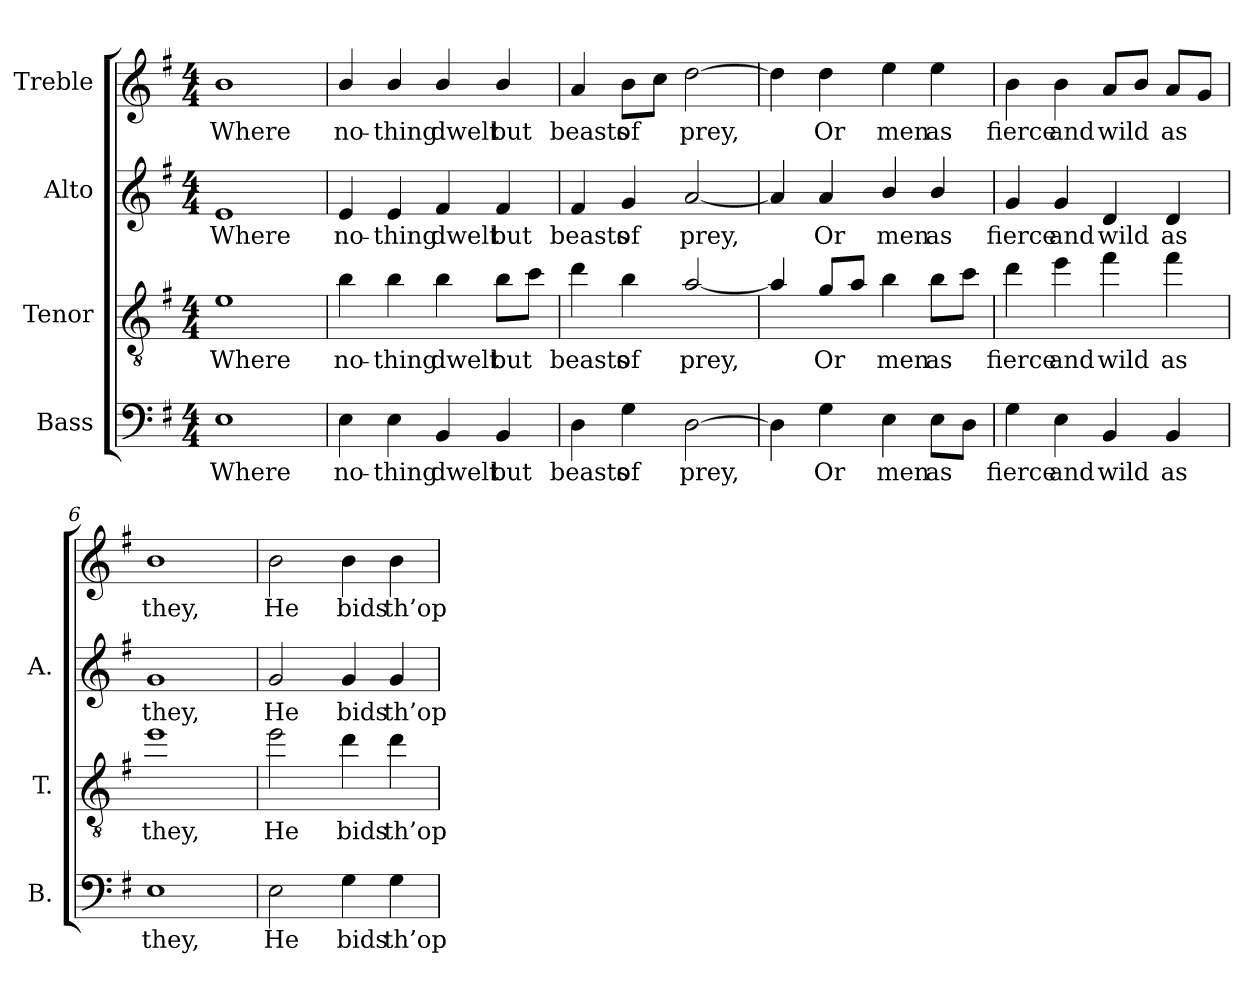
**kern	**text	**kern	**text	**kern	**text	**kern	**text
*part4	*part4	*part3	*part3	*part2	*part2	*part1	*part1
*staff4	*staff4	*staff3	*staff3	*staff2	*staff2	*staff1	*staff1
*I"Bass	*	*I"Tenor	*	*I"Alto	*	*I"Treble	*
*I'B.	*	*I'T.	*	*I'A.	*	*	*
*clefF4	*	*clefGv2	*	*clefG2	*	*clefG2	*
*	*	*ITrd7c12	*	*	*	*	*
*k[f#]	*	*k[f#]	*	*k[f#]	*	*k[f#]	*
*e:	*	*e:	*	*e:	*	*e:	*
*M4/4	*	*M4/4	*	*M4/4	*	*M4/4	*
=1	=1	=1	=1	=1	=1	=1	=1
!	!LO:LY:b	!	!	!	!	!	!
!	!	!	!LO:LY:b	!	!	!	!
!	!	!	!	!	!LO:LY:b	!	!
!	!	!	!	!	!	!	!LO:LY:b
1E	Where	1E	Where	1e	Where	1b	Where
=2	=2	=2	=2	=2	=2	=2	=2
!	!LO:LY:b	!	!	!	!	!	!
!	!	!	!LO:LY:b	!	!	!	!
!	!	!	!	!	!LO:LY:b	!	!
!	!	!	!	!	!	!	!LO:LY:b
4E\	no-	4B\	no-	4e/	no-	4b/	no-
!	!LO:LY:b	!	!	!	!	!	!
!	!	!	!LO:LY:b	!	!	!	!
!	!	!	!	!	!LO:LY:b	!	!
!	!	!	!	!	!	!	!LO:LY:b
4E\	-thing	4B\	-thing	4e/	-thing	4b/	-thing
!	!LO:LY:b	!	!	!	!	!	!
!	!	!	!LO:LY:b	!	!	!	!
!	!	!	!	!	!LO:LY:b	!	!
!	!	!	!	!	!	!	!LO:LY:b
4BB/	dwelt	4B\	dwelt	4f#/	dwelt	4b/	dwelt
!	!LO:LY:b	!	!	!	!	!	!
!	!	!	!LO:LY:b	!	!	!	!
!	!	!	!	!	!LO:LY:b	!	!
!	!	!	!	!	!	!	!LO:LY:b
4BB/	but	8B\L	but	4f#/	but	4b/	but
.	.	8c\J	.	.	.	.	.
=3	=3	=3	=3	=3	=3	=3	=3
!	!LO:LY:b	!	!	!	!	!	!
!	!	!	!LO:LY:b	!	!	!	!
!	!	!	!	!	!LO:LY:b	!	!
!	!	!	!	!	!	!	!LO:LY:b
4D\	beasts	4d\	beasts	4f#/	beasts	4a/	beasts
!	!LO:LY:b	!	!	!	!	!	!
!	!	!	!LO:LY:b	!	!	!	!
!	!	!	!	!	!LO:LY:b	!	!
!	!	!	!	!	!	!	!LO:LY:b
4G\	of	4B\	of	4g/	of	8b\L	of
.	.	.	.	.	.	8cc\J	.
!	!LO:LY:b	!	!	!	!	!	!
!	!	!	!LO:LY:b	!	!	!	!
!	!	!	!	!	!LO:LY:b	!	!
!	!	!	!	!	!	!	!LO:LY:b
[>2D\	prey,	[<2A/	prey,	[<2a/	prey,	[>2dd\	prey,
=4	=4	=4	=4	=4	=4	=4	=4
4D\]	.	4A/]	.	4a/]	.	4dd\]	.
!	!LO:LY:b	!	!	!	!	!	!
!	!	!	!LO:LY:b	!	!	!	!
!	!	!	!	!	!LO:LY:b	!	!
!	!	!	!	!	!	!	!LO:LY:b
4G\	Or	8G/L	Or	4a/	Or	4dd\	Or
.	.	8A/J	.	.	.	.	.
!	!LO:LY:b	!	!	!	!	!	!
!	!	!	!LO:LY:b	!	!	!	!
!	!	!	!	!	!LO:LY:b	!	!
!	!	!	!	!	!	!	!LO:LY:b
4E\	men	4B\	men	4b/	men	4ee\	men
!	!LO:LY:b	!	!	!	!	!	!
!	!	!	!LO:LY:b	!	!	!	!
!	!	!	!	!	!LO:LY:b	!	!
!	!	!	!	!	!	!	!LO:LY:b
8E\L	as	8B\L	as	4b/	as	4ee\	as
8D\J	.	8c\J	.	.	.	.	.
=5	=5	=5	=5	=5	=5	=5	=5
!	!LO:LY:b	!	!	!	!	!	!
!	!	!	!LO:LY:b	!	!	!	!
!	!	!	!	!	!LO:LY:b	!	!
!	!	!	!	!	!	!	!LO:LY:b
4G\	fierce	4d\	fierce	4g/	fierce	4b\	fierce
!	!LO:LY:b	!	!	!	!	!	!
!	!	!	!LO:LY:b	!	!	!	!
!	!	!	!	!	!LO:LY:b	!	!
!	!	!	!	!	!	!	!LO:LY:b
4E\	and	4e\	and	4g/	and	4b\	and
!	!LO:LY:b	!	!	!	!	!	!
!	!	!	!LO:LY:b	!	!	!	!
!	!	!	!	!	!LO:LY:b	!	!
!	!	!	!	!	!	!	!LO:LY:b
4BB/	wild	4f#\	wild	4d/	wild	8a/L	wild
.	.	.	.	.	.	8b/J	.
!	!LO:LY:b	!	!	!	!	!	!
!	!	!	!LO:LY:b	!	!	!	!
!	!	!	!	!	!LO:LY:b	!	!
!	!	!	!	!	!	!	!LO:LY:b
4BB/	as	4f#\	as	4d/	as	8a/L	as
.	.	.	.	.	.	8g/J	.
=6	=6	=6	=6	=6	=6	=6	=6
!	!LO:LY:b	!	!	!	!	!	!
!	!	!	!LO:LY:b	!	!	!	!
!	!	!	!	!	!LO:LY:b	!	!
!	!	!	!	!	!	!	!LO:LY:b
1E	they,	1e	they,	1g	they,	1b	they,
=7	=7	=7	=7	=7	=7	=7	=7
!	!LO:LY:b	!	!	!	!	!	!
!	!	!	!LO:LY:b	!	!	!	!
!	!	!	!	!	!LO:LY:b	!	!
!	!	!	!	!	!	!	!LO:LY:b
2E\	He	2e\	He	2g/	He	2b\	He
!	!LO:LY:b	!	!	!	!	!	!
!	!	!	!LO:LY:b	!	!	!	!
!	!	!	!	!	!LO:LY:b	!	!
!	!	!	!	!	!	!	!LO:LY:b
4G\	bids	4d\	bids	4g/	bids	4b\	bids
!	!LO:LY:b	!	!	!	!	!	!
!	!	!	!LO:LY:b	!	!	!	!
!	!	!	!	!	!LO:LY:b	!	!
!	!	!	!	!	!	!	!LO:LY:b
4G\	th’op-	4d\	th’op-	4g/	th’op-	4b\	th’op-
=	=	=	=	=	=	=	=
*-	*-	*-	*-	*-	*-	*-	*-
